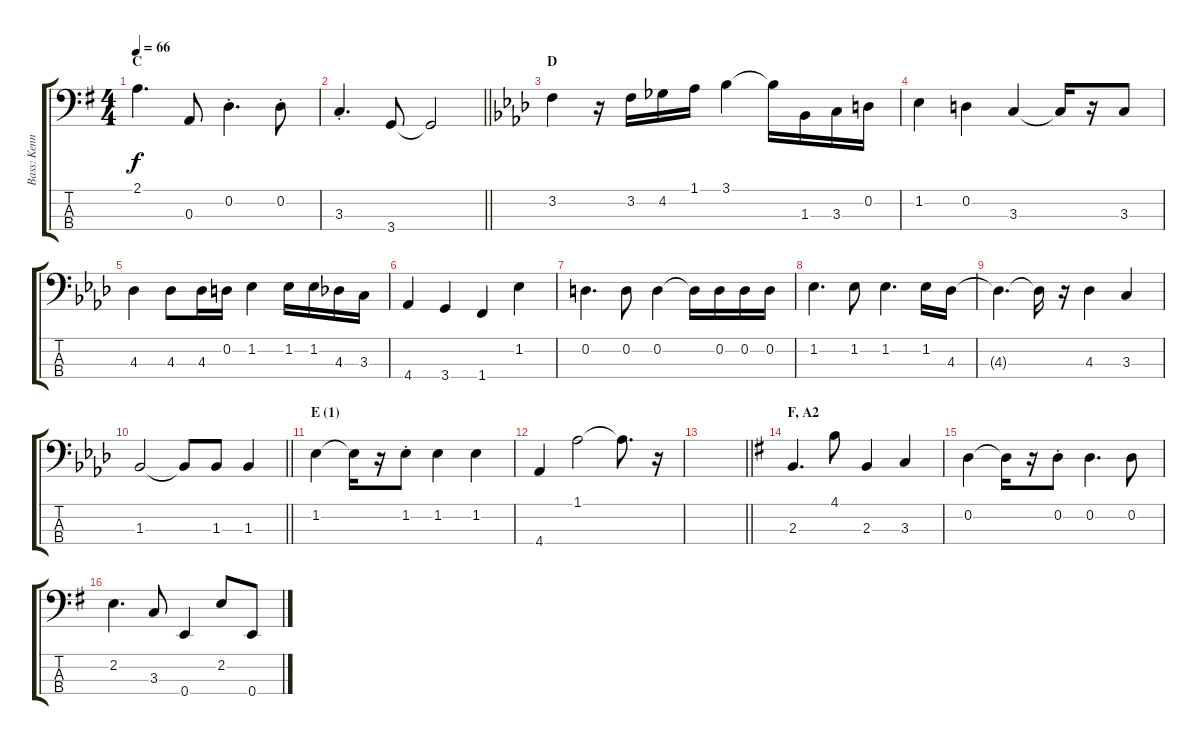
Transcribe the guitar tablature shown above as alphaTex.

\track ("Bass: Kenny Passarelli?" "Bass: Kenn") {instrument fretlessbass}
\staff {score tabs}
\tuning (G2 D2 A1 E1) {hide}
\ts (4 4)
\section ("" "C")
\tempo 66
\clef f4
\ks g
2.1.4{d dy f} 0.3.8 0.2{st}.4{d} 0.2{st}.8 |
\barLineRight lightlight
3.3{st}.4{d} 3.4.8 3.4{t}.2 |
\section ("" "D")
\ks ab
3.2.4 r.16 3.2.16 4.2.16 1.1.16 3.1.4 3.1{t}.16 1.3.16 3.3.16 0.2.16 |
1.2.4 0.2.4 3.3.4 3.3{t}.16 r.16 3.3.8 |
4.3.4 4.3.8 4.3.16 0.2.16 1.2.4 1.2.16 1.2.16 4.3.16 3.3.16 |
4.4.4 3.4.4 1.4.4 1.2.4 |
0.2.4{d} 0.2.8 0.2.4 0.2{t}.16 0.2.16 0.2.16 0.2.16 |
1.2.4{d} 1.2.8 1.2.4{d} 1.2.16 4.3.16 |
4.3{t}.4{d} 4.3{t}.16 r.16 4.3.4 3.3.4 |
\barLineRight lightlight
1.3.2 1.3{t}.8 1.3.8 1.3.4 |
\section ("" "E (1)")
1.2.4 1.2{t}.16 r.16 1.2{st}.8 1.2.4 1.2.4 |
4.4.4 1.1.2 1.1{t}.8{d} r.16 |
\barLineRight lightlight
|
\section ("" "F, A2")
\ks g
2.3.4{d} 4.1.8 2.3.4 3.3.4 |
0.2.4 0.2{t}.16 r.16 0.2{st}.8 0.2.4{d} 0.2.8 |
2.2.4{d} 3.3.8 0.4.4 2.2.8 0.4.8
